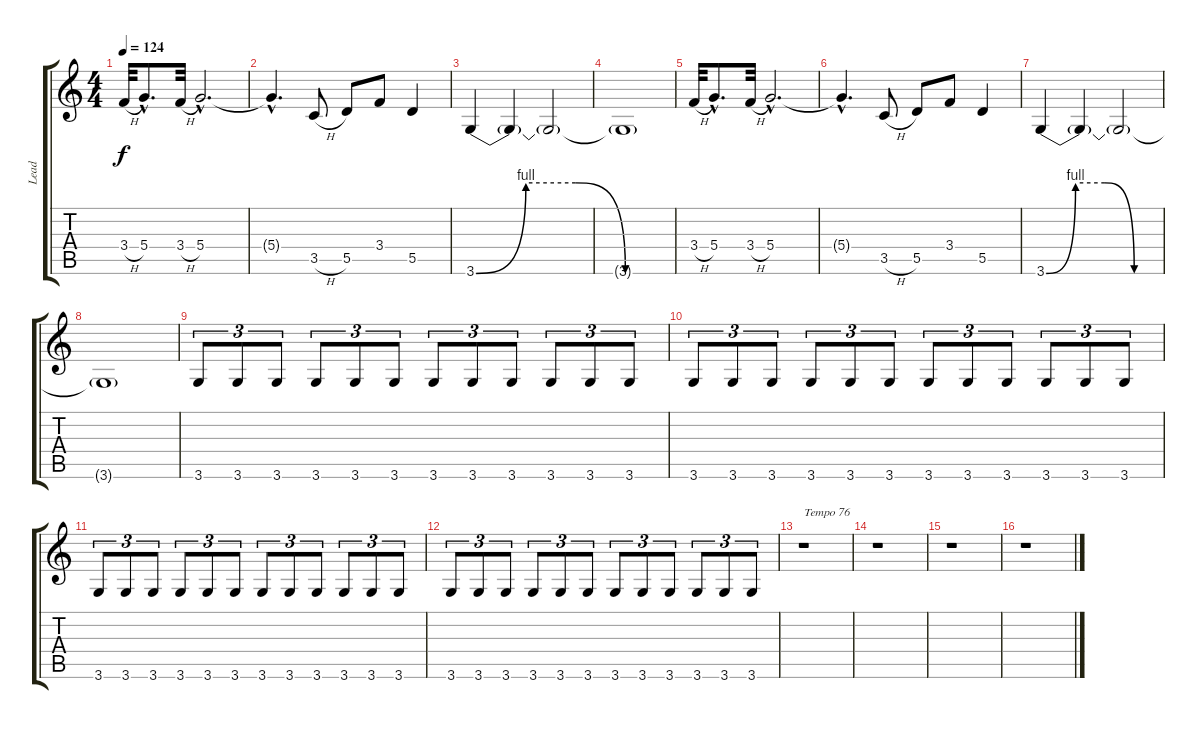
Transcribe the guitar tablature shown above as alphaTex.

\track ("Lead" "Lead") {instrument overdrivenguitar}
\staff {score tabs}
\tuning (E4 B3 G3 D3 A2 E2) {hide}
\ts (4 4)
\tempo 124
\clef g2
\ks c
3.4{h}.32{dy f} 5.4{hac}.8{d} 3.4{h}.32 5.4{hac}.2{d} |
5.4{hac t}.4{d} 3.5{h}.8 5.5.8 3.4.8 5.5.4 |
3.6{be (custom 0 0 15 4 30 4 45 0 60 0)}.4 3.6{t}.4 3.6{t}.2 |
3.6{t}.1 |
3.4{h}.32 5.4{hac}.8{d} 3.4{h}.32 5.4{hac}.2{d} |
5.4{hac t}.4{d} 3.5{h}.8 5.5.8 3.4.8 5.5.4 |
3.6{be (custom 0 0 15 4 30 4 45 0 60 0)}.4 3.6{t}.4 3.6{t}.2 |
3.6{t}.1 |
3.6.8{tu (3 2)} 3.6.8{tu (3 2)} 3.6.8{tu (3 2)} 3.6.8{tu (3 2)} 3.6.8{tu (3 2)} 3.6.8{tu (3 2)} 3.6.8{tu (3 2)} 3.6.8{tu (3 2)} 3.6.8{tu (3 2)} 3.6.8{tu (3 2)} 3.6.8{tu (3 2)} 3.6.8{tu (3 2)} |
3.6.8{tu (3 2)} 3.6.8{tu (3 2)} 3.6.8{tu (3 2)} 3.6.8{tu (3 2)} 3.6.8{tu (3 2)} 3.6.8{tu (3 2)} 3.6.8{tu (3 2)} 3.6.8{tu (3 2)} 3.6.8{tu (3 2)} 3.6.8{tu (3 2)} 3.6.8{tu (3 2)} 3.6.8{tu (3 2)} |
3.6.8{tu (3 2)} 3.6.8{tu (3 2)} 3.6.8{tu (3 2)} 3.6.8{tu (3 2)} 3.6.8{tu (3 2)} 3.6.8{tu (3 2)} 3.6.8{tu (3 2)} 3.6.8{tu (3 2)} 3.6.8{tu (3 2)} 3.6.8{tu (3 2)} 3.6.8{tu (3 2)} 3.6.8{tu (3 2)} |
3.6.8{tu (3 2)} 3.6.8{tu (3 2)} 3.6.8{tu (3 2)} 3.6.8{tu (3 2)} 3.6.8{tu (3 2)} 3.6.8{tu (3 2)} 3.6.8{tu (3 2)} 3.6.8{tu (3 2)} 3.6.8{tu (3 2)} 3.6.8{tu (3 2)} 3.6.8{tu (3 2)} 3.6.8{tu (3 2)} |
r.1{txt "Tempo 76"} |
r.1 |
r.1 |
r.1
